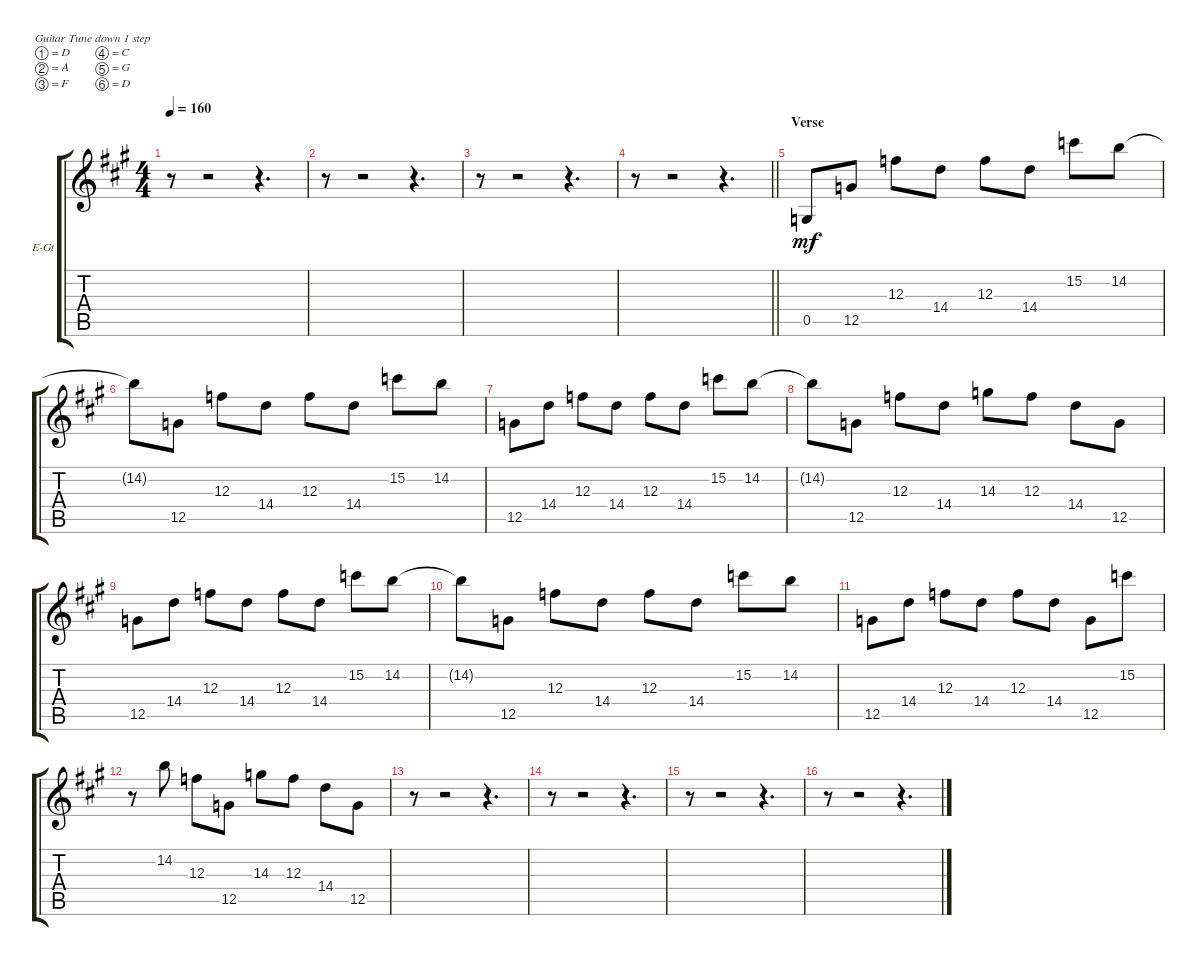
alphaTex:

\bracketExtendMode groupsimilarinstruments
\firstSystemTrackNameOrientation horizontal
\otherSystemsTrackNameOrientation horizontal
\track ("Clean Gtr" "E-Gt") {instrument electricguitarjazz}
\staff {score tabs}
\tuning (D4 A3 F3 C3 G2 D2)
\ts (4 4)
\tempo 160
\clef g2
\ks a
r.8{dy mf} r.2 r.4{d} |
r.8 r.2 r.4{d} |
r.8 r.2 r.4{d} |
\barLineRight lightlight
r.8 r.2 r.4{d} |
\section ("" "Verse")
0.5.8 12.5.8 12.3.8 14.4.8 12.3.8 14.4.8 15.2.8 14.2.8 |
14.2{t}.8 12.5.8 12.3.8 14.4.8 12.3.8 14.4.8 15.2.8 14.2.8 |
12.5.8 14.4.8 12.3.8 14.4.8 12.3.8 14.4.8 15.2.8 14.2.8 |
14.2{t}.8 12.5.8 12.3.8 14.4.8 14.3.8 12.3.8 14.4.8 12.5.8 |
12.5.8 14.4.8 12.3.8 14.4.8 12.3.8 14.4.8 15.2.8 14.2.8 |
14.2{t}.8 12.5.8 12.3.8 14.4.8 12.3.8 14.4.8 15.2.8 14.2.8 |
12.5.8 14.4.8 12.3.8 14.4.8 12.3.8 14.4.8 12.5.8 15.2.8 |
r.8 14.2.8 12.3.8 12.5.8 14.3.8 12.3.8 14.4.8 12.5.8 |
r.8 r.2 r.4{d} |
r.8 r.2 r.4{d} |
r.8 r.2 r.4{d} |
r.8 r.2 r.4{d}
